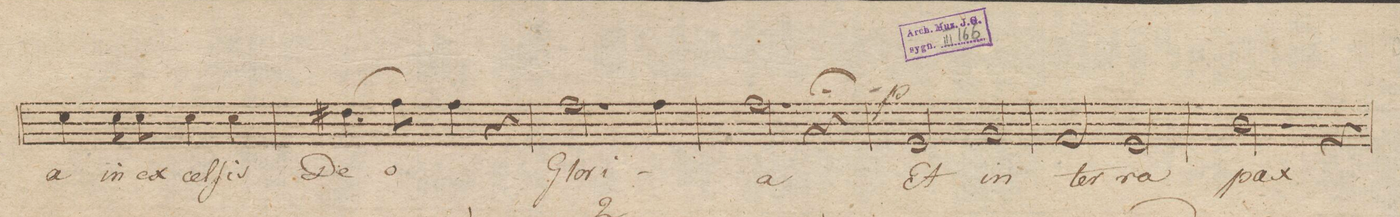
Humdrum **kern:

**kern	**text	**dynam
*I"Tenore Solo	*	*
*clefC4	*	*
*k[]	*	*
*met(c)	*	*
*M4/4	*	*
4B\	-a	.
8B\	in	.
8B\	ex-	.
4B\	-cel-	.
4B\	-ſis	.
=12	=12	=12
(4.c#X\	De-	.
8e\)	-o	.
4e\	.	.
4r	.	.
=13	=13	=13
2.e\	Glo-	.
4e\	-ri-	.
=14	=14	=14
2.e\	-a	.
4r;	.	.
=15	=15	=15
2D/	Et	p
2F/	in	.
=16	=16	=16
2E/	ter-	.
2D/	-ra	.
=17	=17	=17
2.A\	pax	.
4r	.	.
=18	=18	=18
*-	*-	*-
